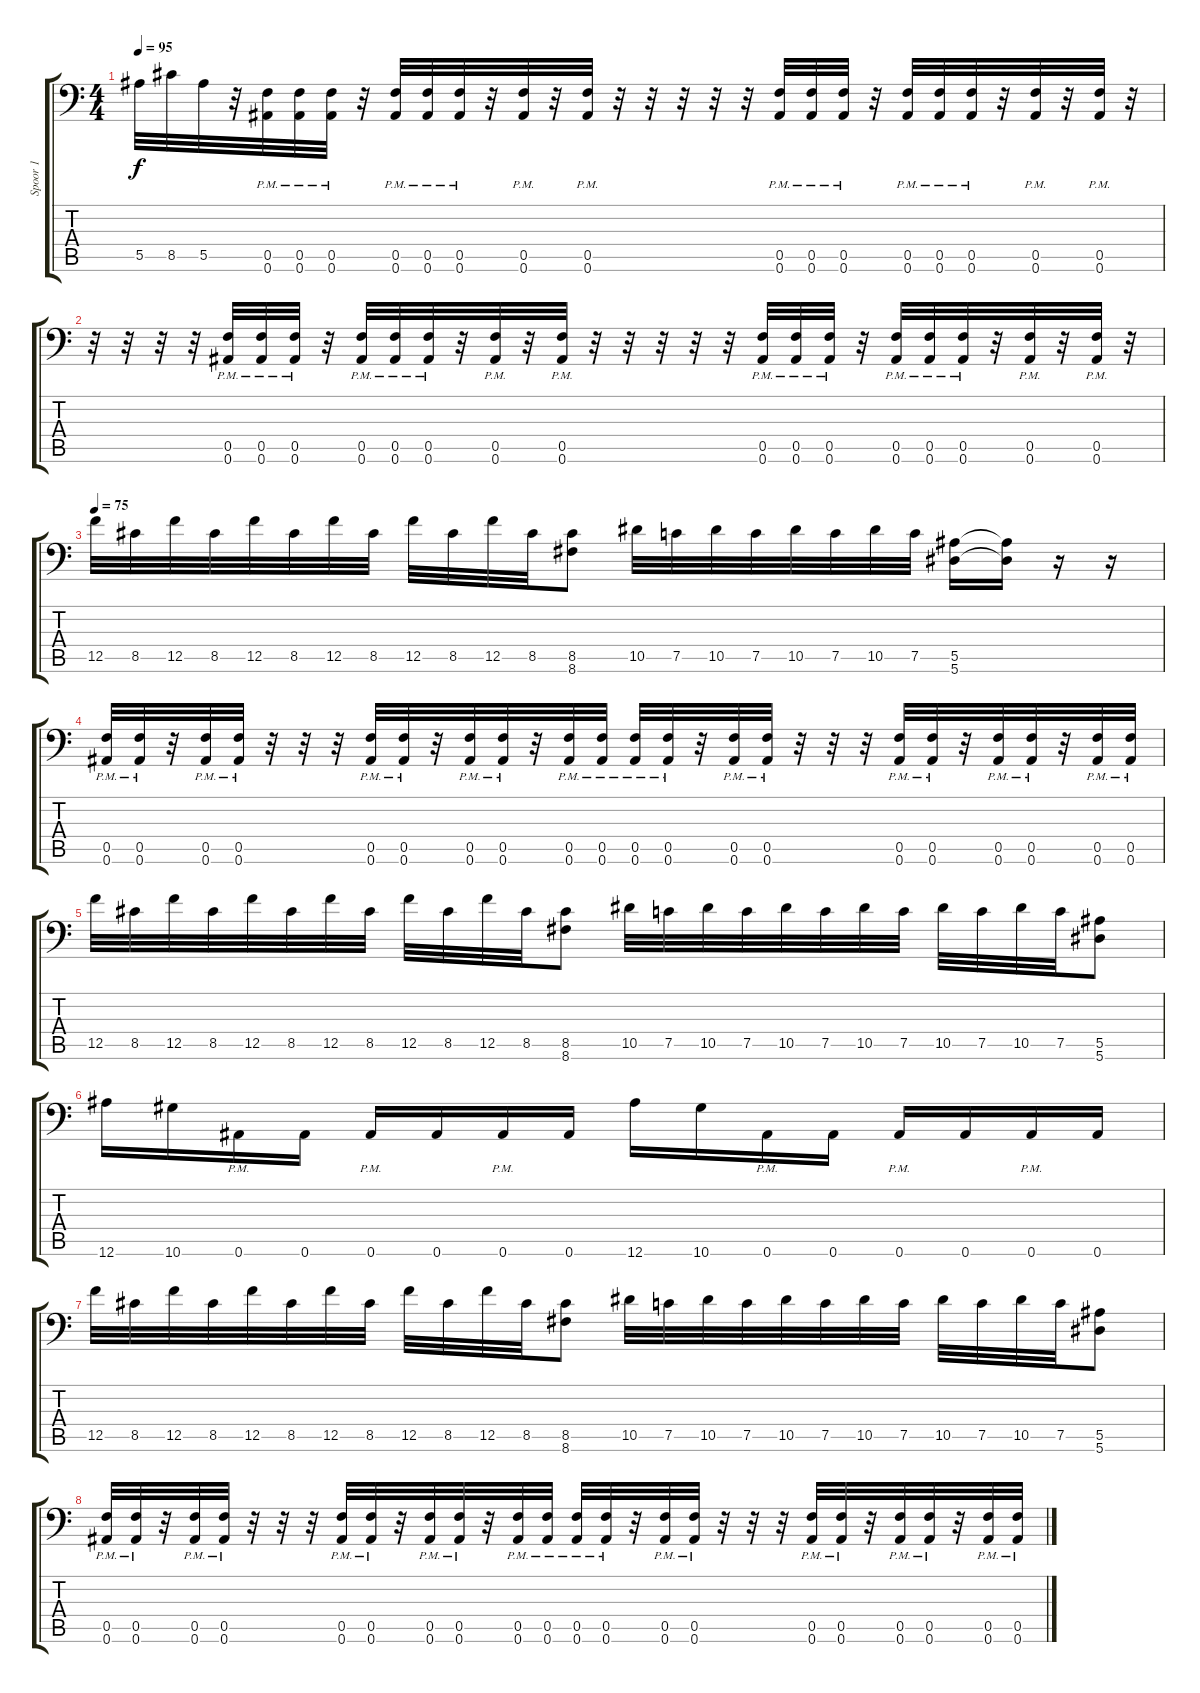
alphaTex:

\track ("Spoor 1" "Spoor 1") {instrument distortionguitar}
\staff {score tabs}
\tuning (C4 G3 Eb3 Bb2 F2 Bb1) {hide}
\ts (4 4)
\tempo 95
\clef f4
\ks c
5.5.32{dy f} 8.5.32 5.5.32 r.32 (0.5{pm} 0.6{pm}).32 (0.5{pm} 0.6{pm}).32 (0.5{pm} 0.6{pm}).32 r.32 (0.5{pm} 0.6{pm}).32 (0.5{pm} 0.6{pm}).32 (0.5{pm} 0.6{pm}).32 r.32 (0.5{pm} 0.6{pm}).32 r.32 (0.5{pm} 0.6{pm}).32 r.32 r.32 r.32 r.32 r.32 (0.5{pm} 0.6{pm}).32 (0.5{pm} 0.6{pm}).32 (0.5{pm} 0.6{pm}).32 r.32 (0.5{pm} 0.6{pm}).32 (0.5{pm} 0.6{pm}).32 (0.5{pm} 0.6{pm}).32 r.32 (0.5{pm} 0.6{pm}).32 r.32 (0.5{pm} 0.6{pm}).32 r.32 |
r.32 r.32 r.32 r.32 (0.5{pm} 0.6{pm}).32 (0.5{pm} 0.6{pm}).32 (0.5{pm} 0.6{pm}).32 r.32 (0.5{pm} 0.6{pm}).32 (0.5{pm} 0.6{pm}).32 (0.5{pm} 0.6{pm}).32 r.32 (0.5{pm} 0.6{pm}).32 r.32 (0.5{pm} 0.6{pm}).32 r.32 r.32 r.32 r.32 r.32 (0.5{pm} 0.6{pm}).32 (0.5{pm} 0.6{pm}).32 (0.5{pm} 0.6{pm}).32 r.32 (0.5{pm} 0.6{pm}).32 (0.5{pm} 0.6{pm}).32 (0.5{pm} 0.6{pm}).32 r.32 (0.5{pm} 0.6{pm}).32 r.32 (0.5{pm} 0.6{pm}).32 r.32 |
\tempo 75
12.5.32 8.5.32 12.5.32 8.5.32 12.5.32 8.5.32 12.5.32 8.5.32 12.5.32 8.5.32 12.5.32 8.5.32 (8.5 8.6).8 10.5.32 7.5.32 10.5.32 7.5.32 10.5.32 7.5.32 10.5.32 7.5.32 (5.5 5.6).16 (5.5{t} 5.6{t}).16 r.16 r.16 |
(0.5{pm} 0.6{pm}).32 (0.5{pm} 0.6{pm}).32 r.32 (0.5{pm} 0.6{pm}).32 (0.5{pm} 0.6{pm}).32 r.32 r.32 r.32 (0.5{pm} 0.6{pm}).32 (0.5{pm} 0.6{pm}).32 r.32 (0.5{pm} 0.6{pm}).32 (0.5{pm} 0.6{pm}).32 r.32 (0.5{pm} 0.6{pm}).32 (0.5{pm} 0.6{pm}).32 (0.5{pm} 0.6{pm}).32 (0.5{pm} 0.6{pm}).32 r.32 (0.5{pm} 0.6{pm}).32 (0.5{pm} 0.6{pm}).32 r.32 r.32 r.32 (0.5{pm} 0.6{pm}).32 (0.5{pm} 0.6{pm}).32 r.32 (0.5{pm} 0.6{pm}).32 (0.5{pm} 0.6{pm}).32 r.32 (0.5{pm} 0.6{pm}).32 (0.5{pm} 0.6{pm}).32 |
12.5.32 8.5.32 12.5.32 8.5.32 12.5.32 8.5.32 12.5.32 8.5.32 12.5.32 8.5.32 12.5.32 8.5.32 (8.5 8.6).8 10.5.32 7.5.32 10.5.32 7.5.32 10.5.32 7.5.32 10.5.32 7.5.32 10.5.32 7.5.32 10.5.32 7.5.32 (5.5 5.6).8 |
12.6.16 10.6.16 0.6{pm}.16 0.6.16 0.6{pm}.16 0.6.16 0.6{pm}.16 0.6.16 12.6.16 10.6.16 0.6{pm}.16 0.6.16 0.6{pm}.16 0.6.16 0.6{pm}.16 0.6.16 |
12.5.32 8.5.32 12.5.32 8.5.32 12.5.32 8.5.32 12.5.32 8.5.32 12.5.32 8.5.32 12.5.32 8.5.32 (8.5 8.6).8 10.5.32 7.5.32 10.5.32 7.5.32 10.5.32 7.5.32 10.5.32 7.5.32 10.5.32 7.5.32 10.5.32 7.5.32 (5.5 5.6).8 |
(0.5{pm} 0.6{pm}).32 (0.5{pm} 0.6{pm}).32 r.32 (0.5{pm} 0.6{pm}).32 (0.5{pm} 0.6{pm}).32 r.32 r.32 r.32 (0.5{pm} 0.6{pm}).32 (0.5{pm} 0.6{pm}).32 r.32 (0.5{pm} 0.6{pm}).32 (0.5{pm} 0.6{pm}).32 r.32 (0.5{pm} 0.6{pm}).32 (0.5{pm} 0.6{pm}).32 (0.5{pm} 0.6{pm}).32 (0.5{pm} 0.6{pm}).32 r.32 (0.5{pm} 0.6{pm}).32 (0.5{pm} 0.6{pm}).32 r.32 r.32 r.32 (0.5{pm} 0.6{pm}).32 (0.5{pm} 0.6{pm}).32 r.32 (0.5{pm} 0.6{pm}).32 (0.5{pm} 0.6{pm}).32 r.32 (0.5{pm} 0.6{pm}).32 (0.5{pm} 0.6{pm}).32
